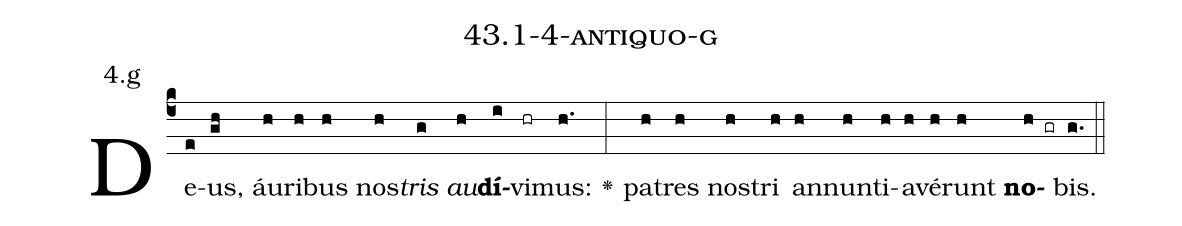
name: 43.1-4-antiquo-g;
annotation: 4.g;
%%
(c4)De(e)us,(gh) áu(h)ri(h)bus(h) nos(h)<i>tris</i>(g) <i>au</i>(h)<b>dí</b>(i)vi(hr)mus:(h.) <v>\greheightstar</v>(:) pa(h)tres(h) nos(h)tri(h) an(h)nun(h)ti(h)a(h)vé(h)runt(h) <b>no</b>(h gr)bis.(g.) (::)


%E(h) u(h) o(h) u(h) a(h) e.(g.) (::)
